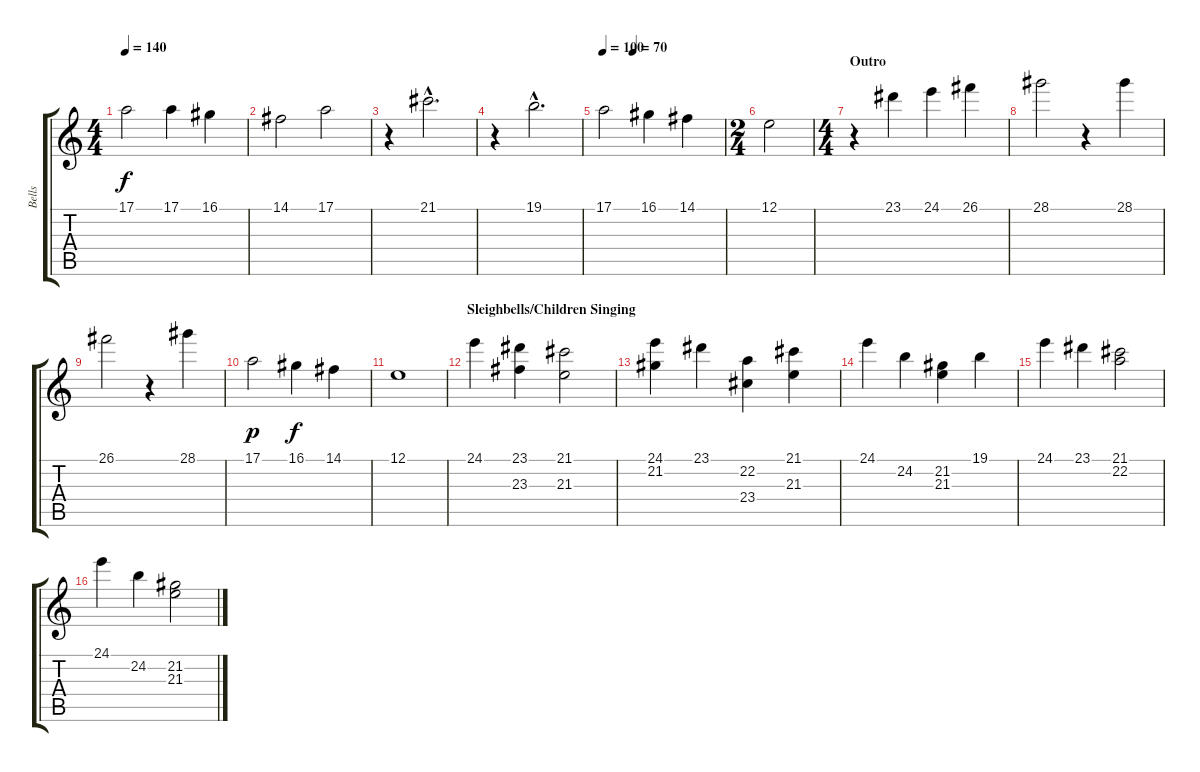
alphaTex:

\track ("Bells" "Bells") {instrument celesta}
\staff {score tabs}
\tuning (E4 B3 G3 D3 A2 E2) {hide}
\ts (4 4)
\tempo 140
\clef g2
\ks c
17.1.2{dy f} 17.1.4 16.1.4 |
14.1.2 17.1.2 |
r.4 21.1{hac}.2{d} |
r.4 19.1{hac}.2{d} |
\tempo 100
\tempo (70 0.25)
17.1.2 16.1.4 14.1.4 |
\ts (2 4)
12.1.2 |
\ts (4 4)
\section ("" "Outro")
r.4 23.1.4 24.1.4 26.1.4 |
28.1.2 r.4 28.1.4 |
26.1.2 r.4 28.1.4 |
17.1.2{dy p} 16.1.4{dy f} 14.1.4 |
12.1.1 |
\section ("" "Sleighbells/Children Singing")
24.1.4{volume 8} (23.1 23.3).4 (21.1 21.3).2 |
(24.1 21.2).4 23.1.4 (22.2 23.4).4 (21.1 21.3).4 |
24.1.4 24.2.4 (21.2 21.3).4 19.1.4 |
24.1.4 23.1.4 (21.1 22.2).2 |
24.1.4 24.2.4 (21.2 21.3).2
